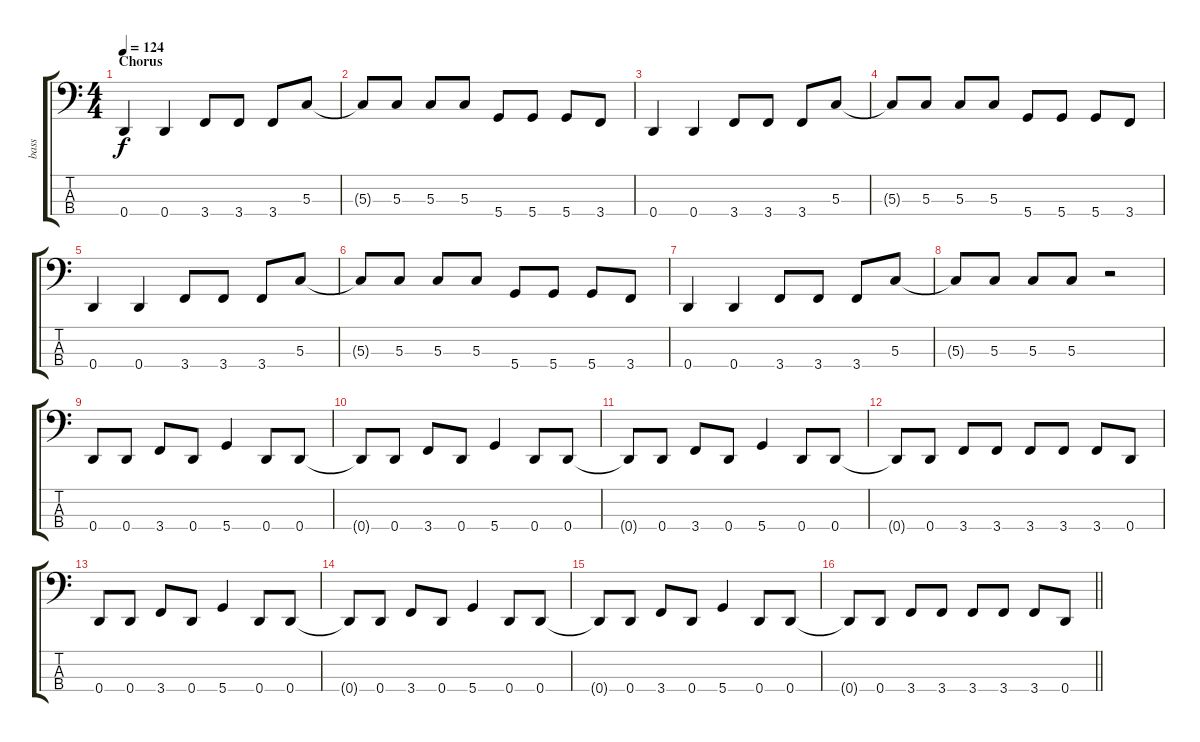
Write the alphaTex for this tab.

\track ("bass" "bass") {instrument electricbassfinger}
\staff {score tabs}
\tuning (F2 C2 G1 D1) {hide}
\ts (4 4)
\section ("" "Chorus")
\tempo 124
\clef f4
\ks c
0.4.4{dy f} 0.4.4 3.4.8 3.4.8 3.4.8 5.3.8 |
5.3{t}.8 5.3.8 5.3.8 5.3.8 5.4.8 5.4.8 5.4.8 3.4.8 |
0.4.4 0.4.4 3.4.8 3.4.8 3.4.8 5.3.8 |
5.3{t}.8 5.3.8 5.3.8 5.3.8 5.4.8 5.4.8 5.4.8 3.4.8 |
0.4.4 0.4.4 3.4.8 3.4.8 3.4.8 5.3.8 |
5.3{t}.8 5.3.8 5.3.8 5.3.8 5.4.8 5.4.8 5.4.8 3.4.8 |
0.4.4 0.4.4 3.4.8 3.4.8 3.4.8 5.3.8 |
5.3{t}.8 5.3.8 5.3.8 5.3.8 r.2 |
0.4.8 0.4.8 3.4.8 0.4.8 5.4.4 0.4.8 0.4.8 |
0.4{t}.8 0.4.8 3.4.8 0.4.8 5.4.4 0.4.8 0.4.8 |
0.4{t}.8 0.4.8 3.4.8 0.4.8 5.4.4 0.4.8 0.4.8 |
0.4{t}.8 0.4.8 3.4.8 3.4.8 3.4.8 3.4.8 3.4.8 0.4.8 |
0.4.8 0.4.8 3.4.8 0.4.8 5.4.4 0.4.8 0.4.8 |
0.4{t}.8 0.4.8 3.4.8 0.4.8 5.4.4 0.4.8 0.4.8 |
0.4{t}.8 0.4.8 3.4.8 0.4.8 5.4.4 0.4.8 0.4.8 |
\barLineRight lightlight
0.4{t}.8 0.4.8 3.4.8 3.4.8 3.4.8 3.4.8 3.4.8 0.4.8
